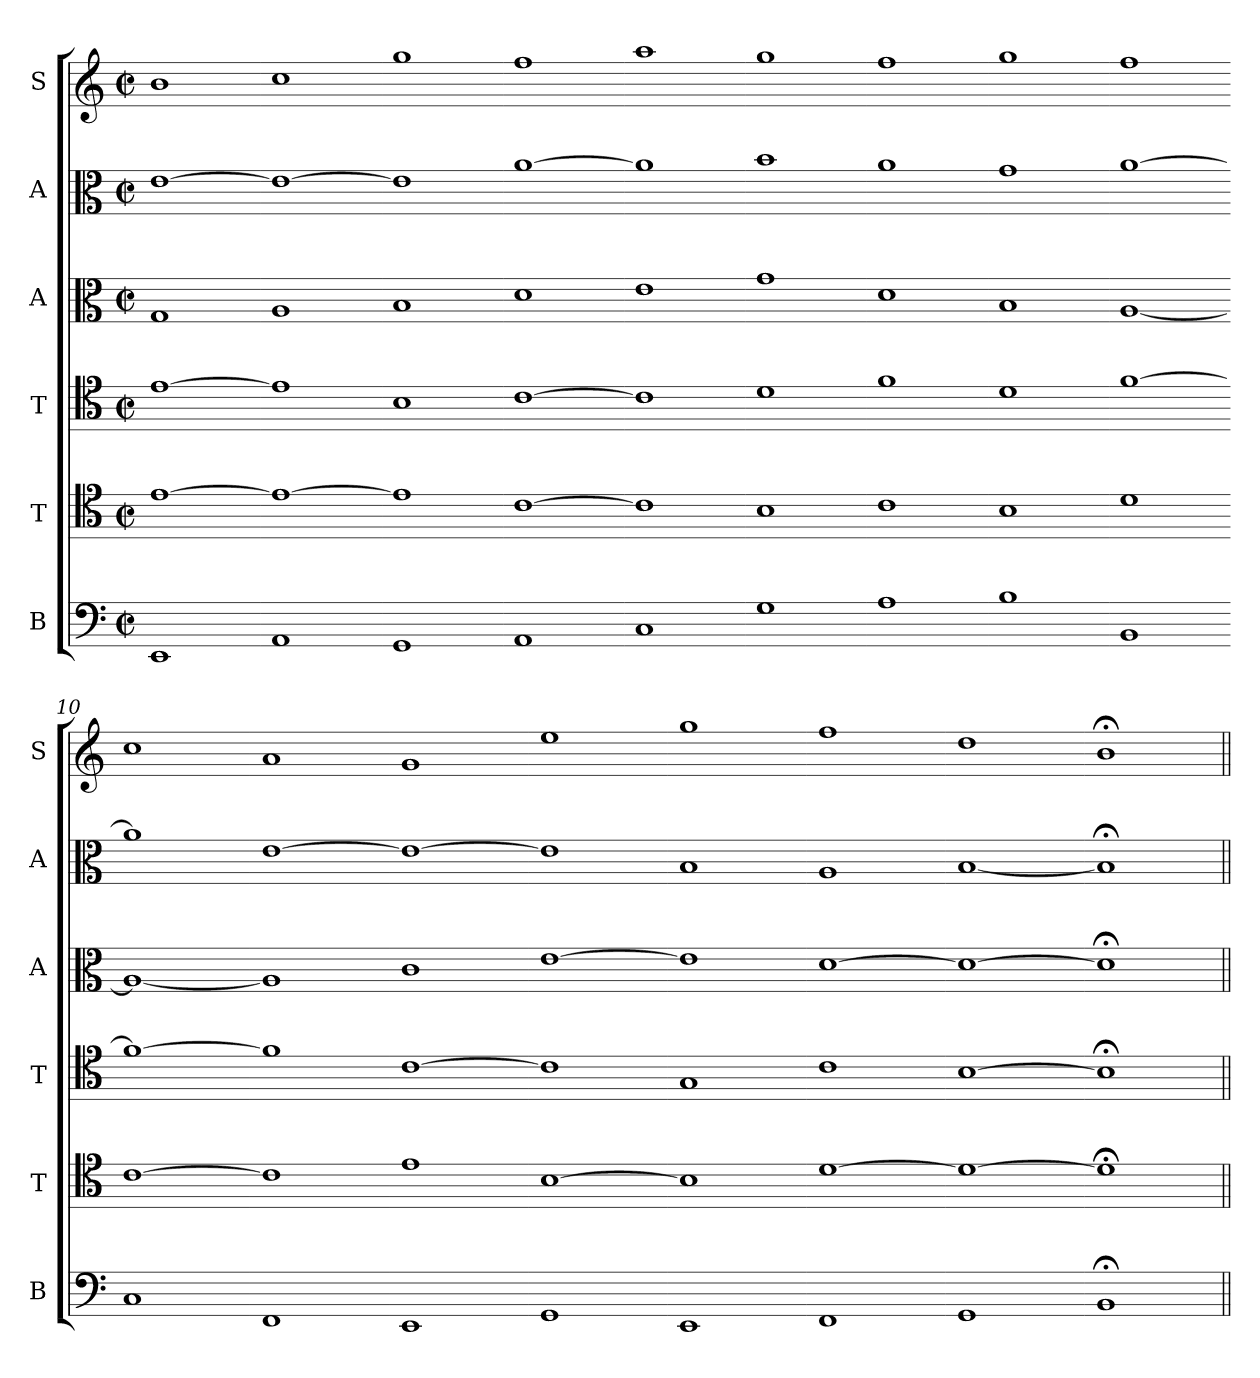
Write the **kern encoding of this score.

**kern	**kern	**kern	**kern	**kern	**kern
*part6	*part5	*part4	*part3	*part2	*part1
*staff6	*staff5	*staff4	*staff3	*staff2	*staff1
*I"B	*I"T	*I"T	*I"A	*I"A	*I"S
*I'B	*I'T	*I'T	*I'A	*I'A	*I'S
*clefF4	*clefC4	*clefC4	*clefC3	*clefC3	*clefG2
*k[]	*k[]	*k[]	*k[]	*k[]	*k[]
*M2/2	*M2/2	*M2/2	*M2/2	*M2/2	*M2/2
*met(c|)	*met(c|)	*met(c|)	*met(c|)	*met(c|)	*met(c|)
*MM208	*MM208	*MM208	*MM208	*MM208	*MM208
=1	=1	=1	=1	=1	=1
1EE	[1e	[1e	1G	[1e	1b
=2-	=2-	=2-	=2-	=2-	=2-
1AA	1e_	1e]	1A	1e_	1cc
=3-	=3-	=3-	=3-	=3-	=3-
1GG	1e]	1B	1B	1e]	1gg
=4-	=4-	=4-	=4-	=4-	=4-
1AA	[1c	[1c	1d	[1a	1ff
=5-	=5-	=5-	=5-	=5-	=5-
1C	1c]	1c]	1e	1a]	1aa
=6-	=6-	=6-	=6-	=6-	=6-
1G	1B	1d	1g	1b	1gg
=7-	=7-	=7-	=7-	=7-	=7-
1A	1c	1f	1d	1a	1ff
=8-	=8-	=8-	=8-	=8-	=8-
1B	1B	1d	1B	1g	1gg
=9-	=9-	=9-	=9-	=9-	=9-
1BB	1d	[1f	[1A	[1a	1ff
=10-	=10-	=10-	=10-	=10-	=10-
1C	[1c	1f_	1A_	1a]	1cc
=11-	=11-	=11-	=11-	=11-	=11-
1FF	1c]	1f]	1A]	[1e	1a
=12-	=12-	=12-	=12-	=12-	=12-
1EE	1e	[1c	1c	1e_	1g
=13-	=13-	=13-	=13-	=13-	=13-
1GG	[1B	1c]	[1e	1e]	1ee
=14-	=14-	=14-	=14-	=14-	=14-
1EE	1B]	1G	1e]	1B	1gg
=15-	=15-	=15-	=15-	=15-	=15-
1FF	[1d	1c	[1d	1A	1ff
=16-	=16-	=16-	=16-	=16-	=16-
1GG	1d_	[1B	1d_	[1B	1dd
=17-	=17-	=17-	=17-	=17-	=17-
1BB;<	1d;<]	1B;<]	1d;<]	1B;]	1b;<
=||	=||	=||	=||	=||	=||
*-	*-	*-	*-	*-	*-
